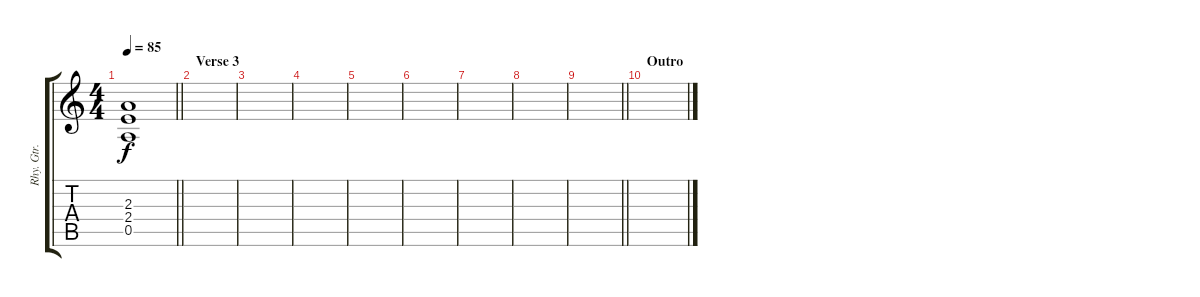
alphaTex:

\track ("Rhy. Gtr. 2" "Rhy. Gtr. ") {instrument overdrivenguitar}
\staff {score tabs}
\tuning (E4 B3 G3 D3 A2 E2) {hide}
\ts (4 4)
\tempo 85
\clef g2
\barLineRight lightlight
\ks c
(2.3{t} 2.4{t} 0.5{t}).1{dy f} |
\section ("" "Verse 3")
|
|
|
|
|
|
|
\barLineRight lightlight
|
\section ("" "Outro")
